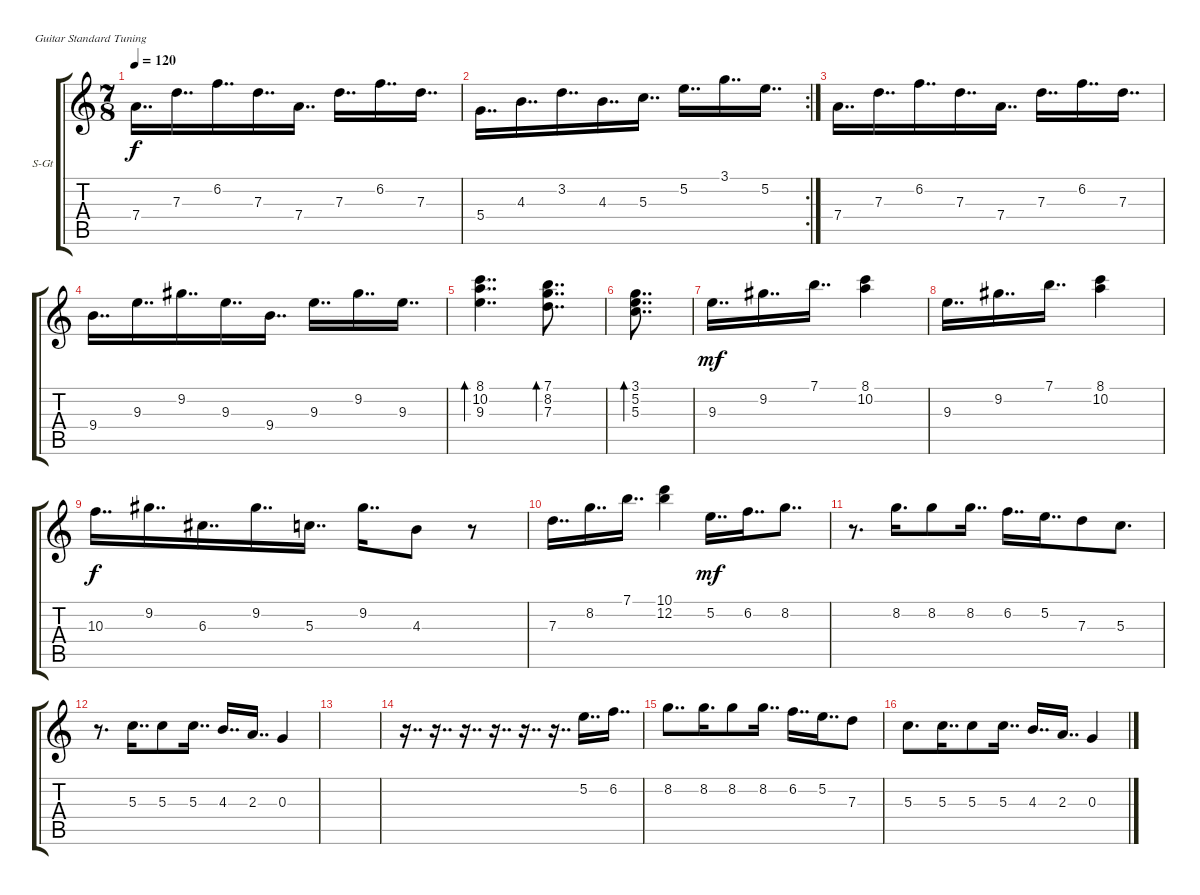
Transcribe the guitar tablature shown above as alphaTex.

\defaultSystemsLayout 4
\bracketExtendMode groupsimilarinstruments
\firstSystemTrackNameOrientation horizontal
\otherSystemsTrackNameOrientation horizontal
\track ("Steel Guitar" "S-Gt") {instrument acousticguitarsteel}
\staff {score tabs}
\tuning (E4 B3 G3 D3 A2 E2)
\ts (7 8)
\tempo 120
\clef g2
\ks c
7.4.16{dd dy f} 7.3.16{dd} 6.2.16{dd} 7.3.16{dd} 7.4.16{dd} 7.3.16{dd} 6.2.16{dd} 7.3.16{dd} |
\rc 2
5.4.16{dd} 4.3.16{dd} 3.2.16{dd} 4.3.16{dd} 5.3.16{dd} 5.2.16{dd} 3.1.16{dd} 5.2.16{dd} |
7.4.16{dd} 7.3.16{dd} 6.2.16{dd} 7.3.16{dd} 7.4.16{dd} 7.3.16{dd} 6.2.16{dd} 7.3.16{dd} |
9.4.16{dd} 9.3.16{dd} 9.2.16{dd} 9.3.16{dd} 9.4.16{dd} 9.3.16{dd} 9.2.16{dd} 9.3.16{dd} |
(8.1 10.2 9.3).4{dd bd 79} (7.1 8.2 7.3).8{dd bd 199} |
(3.1 5.2 5.3).8{dd bd 199} |
9.3.16{dd dy mf} 9.2.16{dd} 7.1.16{dd} (8.1 10.2).4 |
9.3.16{dd} 9.2.16{dd} 7.1.16{dd} (8.1 10.2).4 |
10.3.16{dd dy f} 9.2.16{dd} 6.3.16{dd} 9.2.16{dd} 5.3.16{dd} 9.2.16{dd} 4.3.8 r.8 |
7.3.16{dd} 8.2.16{dd} 7.1.16{dd} (10.1 12.2).4 5.2.16{dd dy mf} 6.2.16{dd} 8.2.8{dd} |
r.8{d} 8.2.16{d} 8.2.8 8.2.16{dd} 6.2.16{dd} 5.2.16{dd} 7.3.8 5.3.8{d} |
r.8{d} 5.3.16{dd} 5.3.8 5.3.16{dd} 4.3.16{dd} 2.3.16{dd} 0.3.4 |
|
r.16{dd} r.16{dd} r.16{dd} r.16{dd} r.16{dd} r.16{dd} 5.2.16{dd} 6.2.16{dd} |
8.2.8{dd} 8.2.16{d} 8.2.8 8.2.16{dd} 6.2.16{dd} 5.2.16{dd} 7.3.8 |
5.3.8{d} 5.3.16{dd} 5.3.8 5.3.16{dd} 4.3.16{dd} 2.3.16{dd} 0.3.4
